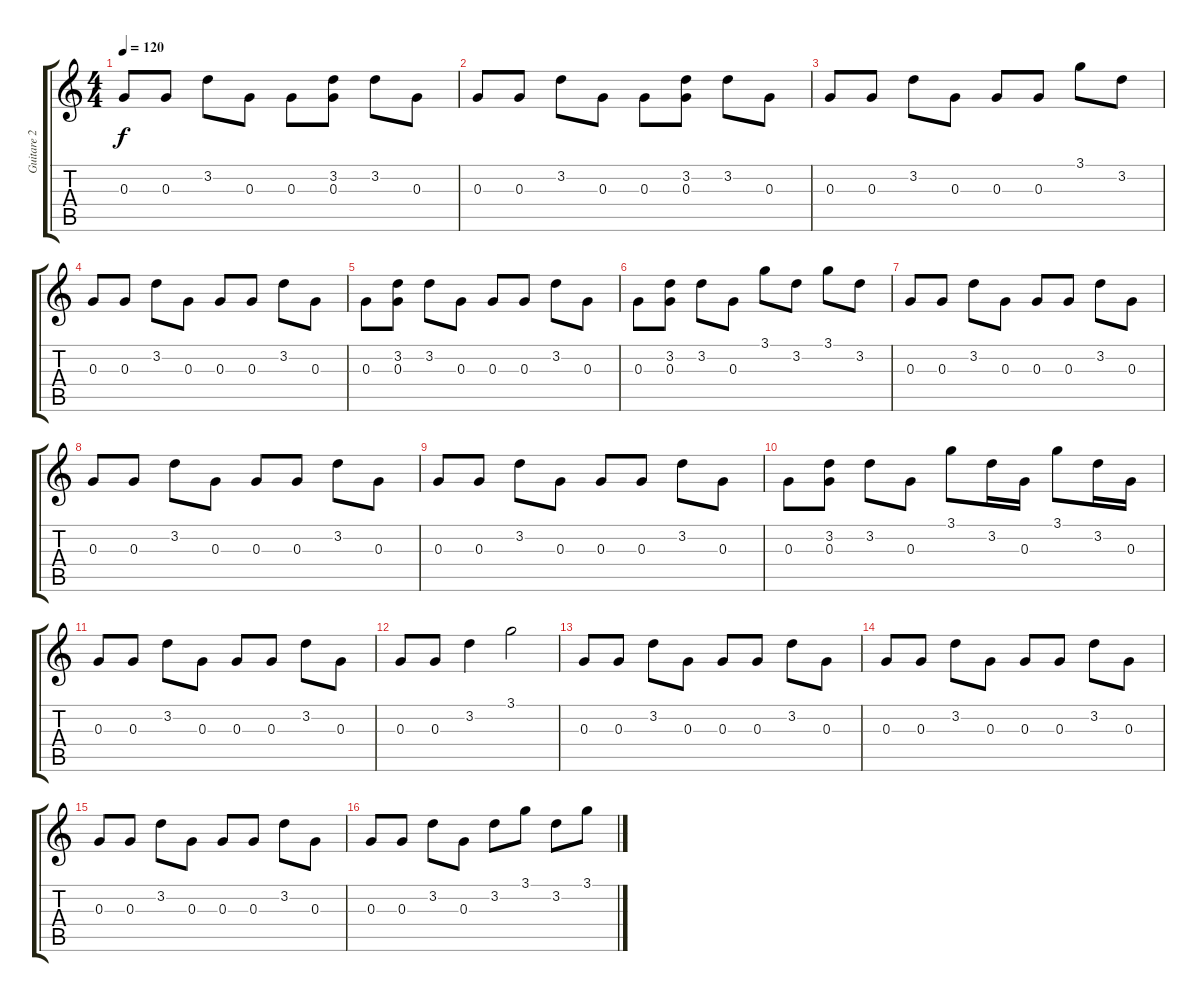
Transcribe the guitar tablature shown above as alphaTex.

\track ("Guitare 2" "Guitare 2") {instrument distortionguitar}
\staff {score tabs}
\tuning (E4 B3 G3 D3 A2 E2) {hide}
\ts (4 4)
\tempo 120
\clef g2
\ks c
0.3.8{dy f} 0.3.8 3.2.8 0.3.8 0.3.8 (3.2 0.3).8 3.2.8 0.3.8 |
0.3.8 0.3.8 3.2.8 0.3.8 0.3.8 (3.2 0.3).8 3.2.8 0.3.8 |
0.3.8 0.3.8 3.2.8 0.3.8 0.3.8 0.3.8 3.1.8 3.2.8 |
0.3.8 0.3.8 3.2.8 0.3.8 0.3.8 0.3.8 3.2.8 0.3.8 |
0.3.8 (3.2 0.3).8 3.2.8 0.3.8 0.3.8 0.3.8 3.2.8 0.3.8 |
0.3.8 (3.2 0.3).8 3.2.8 0.3.8 3.1.8 3.2.8 3.1.8 3.2.8 |
0.3.8 0.3.8 3.2.8 0.3.8 0.3.8 0.3.8 3.2.8 0.3.8 |
0.3.8 0.3.8 3.2.8 0.3.8 0.3.8 0.3.8 3.2.8 0.3.8 |
0.3.8 0.3.8 3.2.8 0.3.8 0.3.8 0.3.8 3.2.8 0.3.8 |
0.3.8 (3.2 0.3).8 3.2.8 0.3.8 3.1.8 3.2.16 0.3.16 3.1.8 3.2.16 0.3.16 |
0.3.8 0.3.8 3.2.8 0.3.8 0.3.8 0.3.8 3.2.8 0.3.8 |
0.3.8 0.3.8 3.2.4 3.1.2 |
0.3.8 0.3.8 3.2.8 0.3.8 0.3.8 0.3.8 3.2.8 0.3.8 |
0.3.8 0.3.8 3.2.8 0.3.8 0.3.8 0.3.8 3.2.8 0.3.8 |
0.3.8 0.3.8 3.2.8 0.3.8 0.3.8 0.3.8 3.2.8 0.3.8 |
0.3.8 0.3.8 3.2.8 0.3.8 3.2.8 3.1.8 3.2.8 3.1.8
